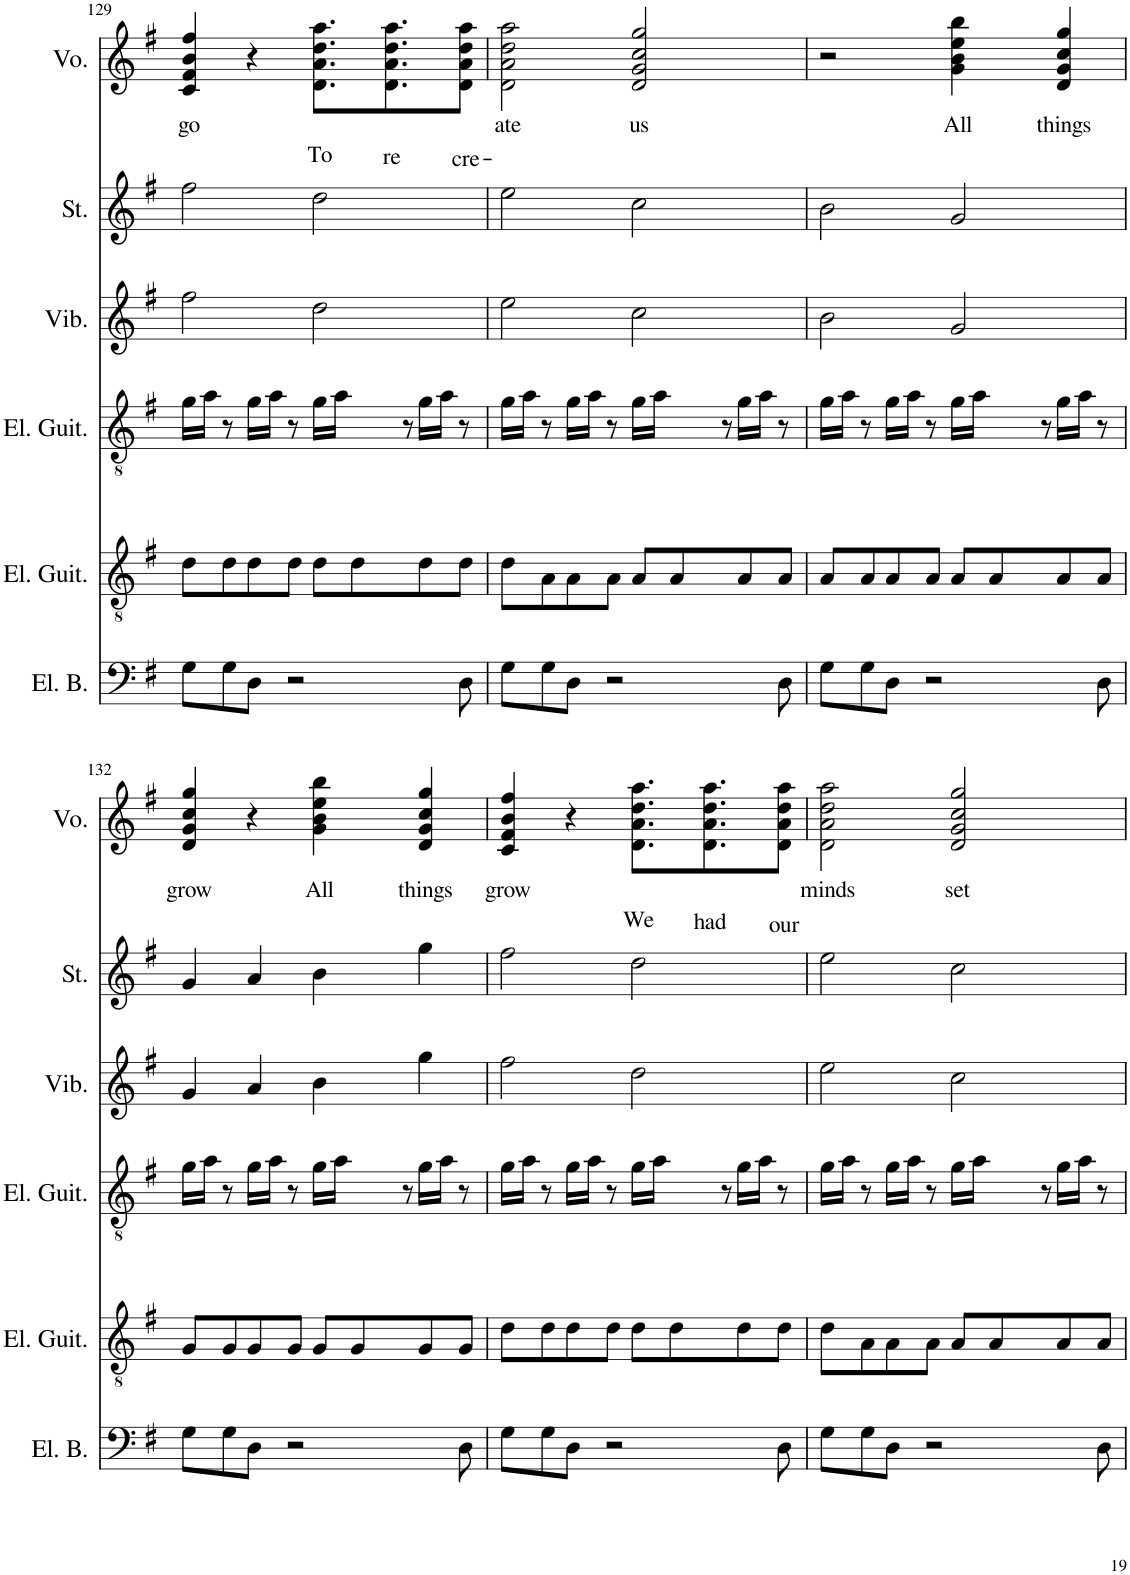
**kern	**kern	**kern	**kern	**kern	**kern	**text
*part6	*part5	*part4	*part3	*part2	*part1	*part1
*staff6	*staff5	*staff4	*staff3	*staff2	*staff1	*staff1
*I"Electric Bass	*I"Electric Guitar	*I"Electric Guitar	*I"Vibraphone	*I"Strings	*I"Voice	*
*I'El. B.	*I'El. Guit.	*I'El. Guit.	*I'Vib.	*I'St.	*I'Vo.	*
!!LO:PB:g=z
*clefF4	*clefGv2	*clefGv2	*clefG2	*clefG2	*clefG2	*
*Trd7c12	*Trd7c12	*Trd7c12	*	*	*	*
*k[f#]	*k[f#]	*k[f#]	*k[f#]	*k[f#]	*k[f#]	*
*M4/4	*M4/4	*M4/4	*M4/4	*M4/4	*M4/4	*
=129	=129	=129	=129	=129	=129	=129
!	!	!	!	!	!	!LO:LY:b
8G\L	8d\L	16g\LL	2ff#\	2ff#\	4c/ 4f#/ 4b/ 4ff#/	go
.	.	16a\JJ	.	.	.	.
8G\	8d\	8r	.	.	.	.
8D\J	8d\	16g\LL	.	.	4r	.
.	.	16a\JJ	.	.	.	.
2r	8d\J	8r	.	.	.	.
!	!	!	!	!	!	!LO:LY:b
.	8d\L	16g\LL	2dd\	2dd\	8.d\ 8.a\ 8.dd\ 8.aa\L	To
.	.	16a\JJ	.	.	.	.
.	8d\	8r	.	.	.	.
!	!	!	!	!	!	!LO:LY:b
.	.	.	.	.	8.d\ 8.a\ 8.dd\ 8.aa\	re
.	8d\	16g\LL	.	.	.	.
.	.	16a\JJ	.	.	.	.
!	!	!	!	!	!	!LO:LY:b
8D\	8d\J	8r	.	.	8d\ 8a\ 8dd\ 8aa\J	cre-
=130	=130	=130	=130	=130	=130	=130
!	!	!	!	!	!	!LO:LY:b
8G\L	8d\L	16g\LL	2ee\	2ee\	2d\ 2a\ 2dd\ 2aa\	-ate
.	.	16a\JJ	.	.	.	.
8G\	8A\	8r	.	.	.	.
8D\J	8A\	16g\LL	.	.	.	.
.	.	16a\JJ	.	.	.	.
2r	8A\J	8r	.	.	.	.
!	!	!	!	!	!	!LO:LY:b
.	8A/L	16g\LL	2cc\	2cc\	2d/ 2g/ 2cc/ 2gg/	us
.	.	16a\JJ	.	.	.	.
.	8A/	8r	.	.	.	.
.	8A/	16g\LL	.	.	.	.
.	.	16a\JJ	.	.	.	.
8D\	8A/J	8r	.	.	.	.
=131	=131	=131	=131	=131	=131	=131
8G\L	8A/L	16g\LL	2b\	2b\	2r	.
.	.	16a\JJ	.	.	.	.
8G\	8A/	8r	.	.	.	.
8D\J	8A/	16g\LL	.	.	.	.
.	.	16a\JJ	.	.	.	.
2r	8A/J	8r	.	.	.	.
!	!	!	!	!	!	!LO:LY:b
.	8A/L	16g\LL	2g/	2g/	4g\ 4b\ 4ee\ 4bb\	All
.	.	16a\JJ	.	.	.	.
.	8A/	8r	.	.	.	.
!	!	!	!	!	!	!LO:LY:b
.	8A/	16g\LL	.	.	4d/ 4g/ 4cc/ 4gg/	things
.	.	16a\JJ	.	.	.	.
8D\	8A/J	8r	.	.	.	.
!!LO:LB:g=z
=132	=132	=132	=132	=132	=132	=132
!	!	!	!	!	!	!LO:LY:b
8G\L	8G/L	16g\LL	4g/	4g/	4d/ 4g/ 4cc/ 4gg/	grow
.	.	16a\JJ	.	.	.	.
8G\	8G/	8r	.	.	.	.
8D\J	8G/	16g\LL	4a/	4a/	4r	.
.	.	16a\JJ	.	.	.	.
2r	8G/J	8r	.	.	.	.
!	!	!	!	!	!	!LO:LY:b
.	8G/L	16g\LL	4b\	4b\	4g\ 4b\ 4ee\ 4bb\	All
.	.	16a\JJ	.	.	.	.
.	8G/	8r	.	.	.	.
!	!	!	!	!	!	!LO:LY:b
.	8G/	16g\LL	4gg\	4gg\	4d/ 4g/ 4cc/ 4gg/	things
.	.	16a\JJ	.	.	.	.
8D\	8G/J	8r	.	.	.	.
=133	=133	=133	=133	=133	=133	=133
!	!	!	!	!	!	!LO:LY:b
8G\L	8d\L	16g\LL	2ff#\	2ff#\	4c/ 4f#/ 4b/ 4ff#/	grow
.	.	16a\JJ	.	.	.	.
8G\	8d\	8r	.	.	.	.
8D\J	8d\	16g\LL	.	.	4r	.
.	.	16a\JJ	.	.	.	.
2r	8d\J	8r	.	.	.	.
!	!	!	!	!	!	!LO:LY:b
.	8d\L	16g\LL	2dd\	2dd\	8.d\ 8.a\ 8.dd\ 8.aa\L	We
.	.	16a\JJ	.	.	.	.
.	8d\	8r	.	.	.	.
!	!	!	!	!	!	!LO:LY:b
.	.	.	.	.	8.d\ 8.a\ 8.dd\ 8.aa\	had
.	8d\	16g\LL	.	.	.	.
.	.	16a\JJ	.	.	.	.
!	!	!	!	!	!	!LO:LY:b
8D\	8d\J	8r	.	.	8d\ 8a\ 8dd\ 8aa\J	our
=134	=134	=134	=134	=134	=134	=134
!	!	!	!	!	!	!LO:LY:b
8G\L	8d\L	16g\LL	2ee\	2ee\	2d\ 2a\ 2dd\ 2aa\	-minds
.	.	16a\JJ	.	.	.	.
8G\	8A\	8r	.	.	.	.
8D\J	8A\	16g\LL	.	.	.	.
.	.	16a\JJ	.	.	.	.
2r	8A\J	8r	.	.	.	.
!	!	!	!	!	!	!LO:LY:b
.	8A/L	16g\LL	2cc\	2cc\	2d/ 2g/ 2cc/ 2gg/	set
.	.	16a\JJ	.	.	.	.
.	8A/	8r	.	.	.	.
.	8A/	16g\LL	.	.	.	.
.	.	16a\JJ	.	.	.	.
8D\	8A/J	8r	.	.	.	.
=	=	=	=	=	=	=
*-	*-	*-	*-	*-	*-	*-
